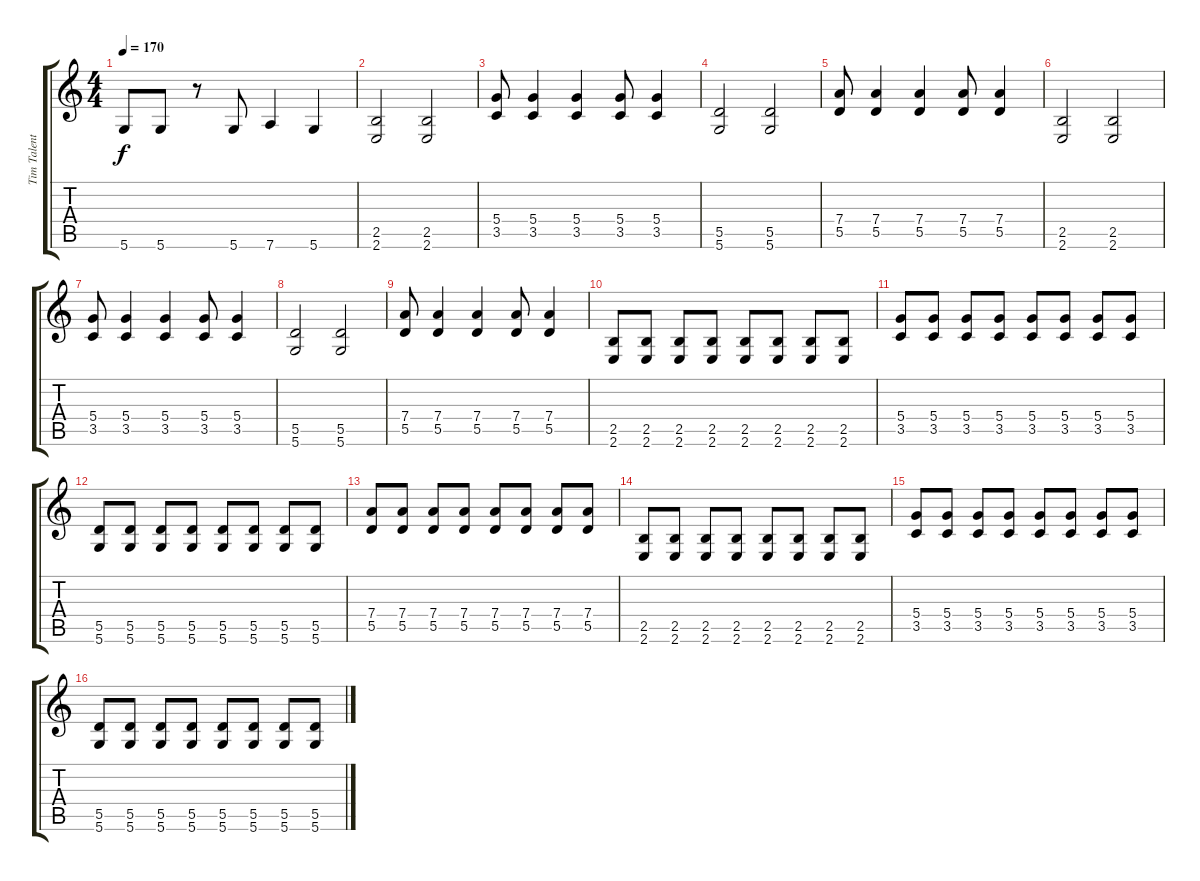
\track ("Tim Talent" "Tim Talent") {instrument distortionguitar}
\staff {score tabs}
\tuning (E4 B3 G3 D3 A2 D2) {hide}
\ts (4 4)
\tempo 170
\clef g2
\ks c
5.6.8{dy f} 5.6.8 r.8 5.6.8 7.6.4 5.6.4 |
(2.5 2.6).2 (2.5 2.6).2 |
(5.4 3.5).8 (5.4 3.5).4 (5.4 3.5).4 (5.4 3.5).8 (5.4 3.5).4 |
(5.5 5.6).2 (5.5 5.6).2 |
(7.4 5.5).8 (7.4 5.5).4 (7.4 5.5).4 (7.4 5.5).8 (7.4 5.5).4 |
(2.5 2.6).2 (2.5 2.6).2 |
(5.4 3.5).8 (5.4 3.5).4 (5.4 3.5).4 (5.4 3.5).8 (5.4 3.5).4 |
(5.5 5.6).2 (5.5 5.6).2 |
(7.4 5.5).8 (7.4 5.5).4 (7.4 5.5).4 (7.4 5.5).8 (7.4 5.5).4 |
(2.5 2.6).8 (2.5 2.6).8 (2.5 2.6).8 (2.5 2.6).8 (2.5 2.6).8 (2.5 2.6).8 (2.5 2.6).8 (2.5 2.6).8 |
(5.4 3.5).8 (5.4 3.5).8 (5.4 3.5).8 (5.4 3.5).8 (5.4 3.5).8 (5.4 3.5).8 (5.4 3.5).8 (5.4 3.5).8 |
(5.5 5.6).8 (5.5 5.6).8 (5.5 5.6).8 (5.5 5.6).8 (5.5 5.6).8 (5.5 5.6).8 (5.5 5.6).8 (5.5 5.6).8 |
(7.4 5.5).8 (7.4 5.5).8 (7.4 5.5).8 (7.4 5.5).8 (7.4 5.5).8 (7.4 5.5).8 (7.4 5.5).8 (7.4 5.5).8 |
(2.5 2.6).8 (2.5 2.6).8 (2.5 2.6).8 (2.5 2.6).8 (2.5 2.6).8 (2.5 2.6).8 (2.5 2.6).8 (2.5 2.6).8 |
(5.4 3.5).8 (5.4 3.5).8 (5.4 3.5).8 (5.4 3.5).8 (5.4 3.5).8 (5.4 3.5).8 (5.4 3.5).8 (5.4 3.5).8 |
(5.5 5.6).8 (5.5 5.6).8 (5.5 5.6).8 (5.5 5.6).8 (5.5 5.6).8 (5.5 5.6).8 (5.5 5.6).8 (5.5 5.6).8
